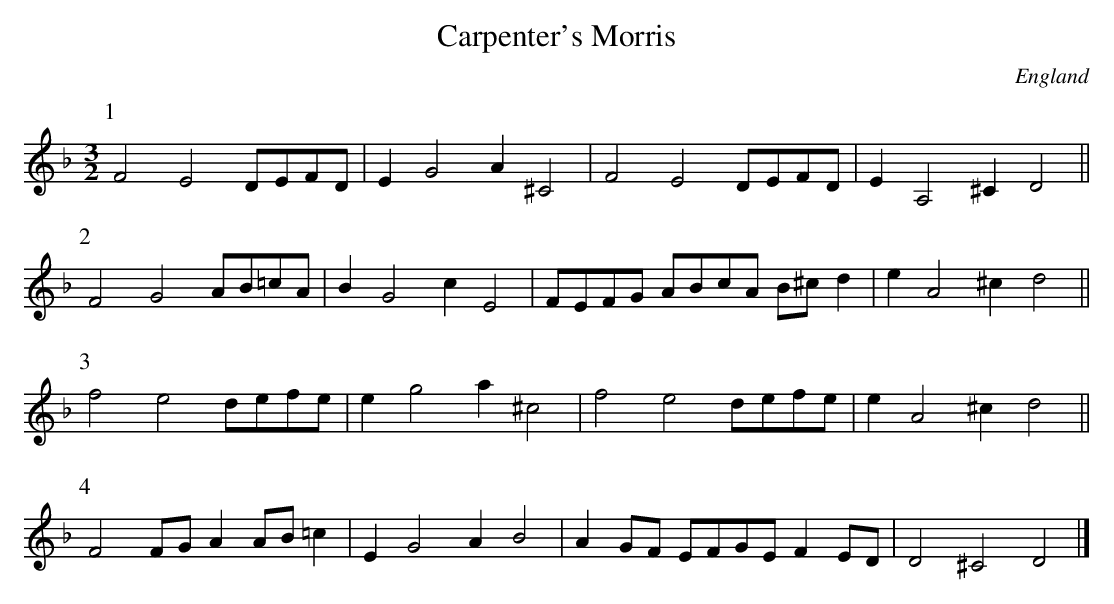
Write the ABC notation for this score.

X:1
T:Carpenter's Morris
L:1/8
M:3/2
O:England
K:F
P:1
F4 E4    DEFD  | E2 G4 A2 ^C4 | F4    E4   DEFD  |E2 A,4 ^C2 D4 ||
P:2
F4 G4    AB=cA | B2 G4 c2 E4  | FEFG  ABcA B^c d2|e2 A4 ^c2 d4 ||
P:3
f4 e4    defe  | e2 g4 a2 ^c4 | f4    e4   defe  |e2 A4 ^c2 d4 ||
P:4
F4 FG A2 AB =c2| E2 G4 A2 B4  | A2 GF EFGE F2 ED |D4  ^C4   D4 |]
